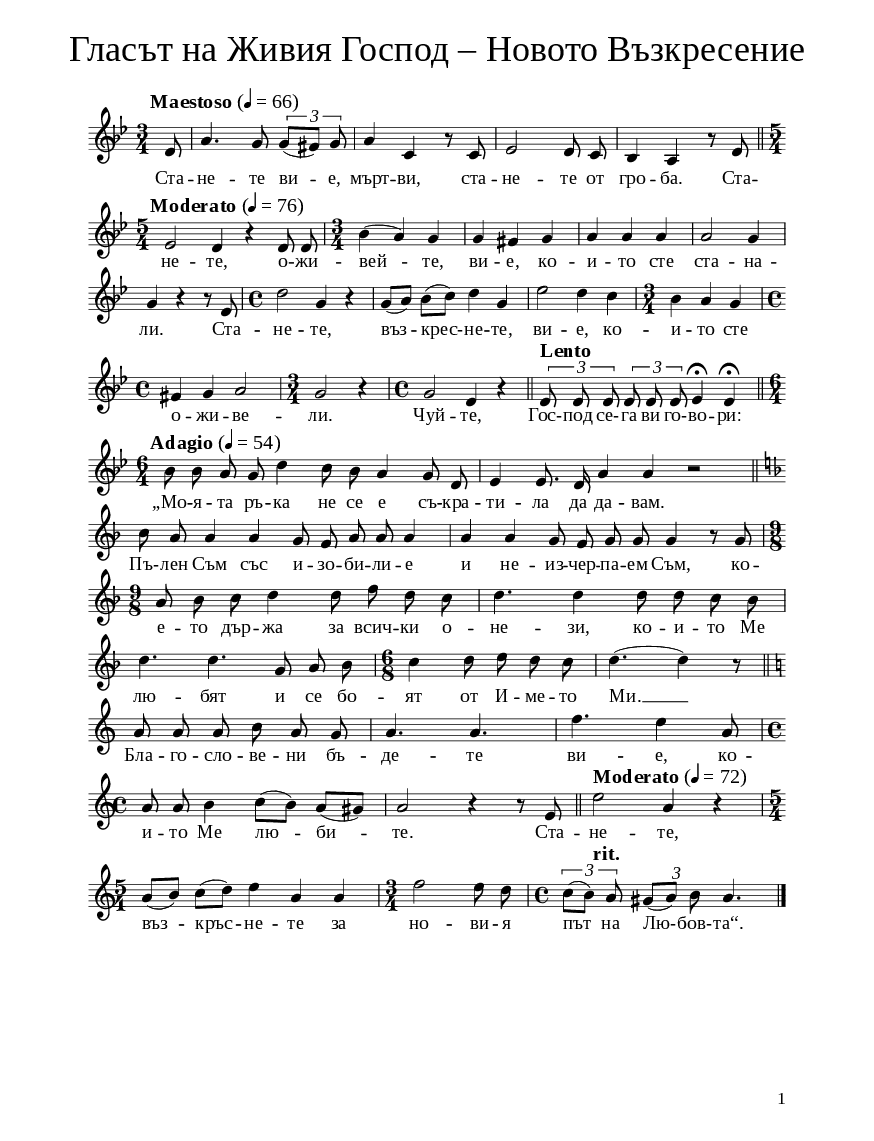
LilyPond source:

\version "2.24.4"

% include paper part and global functions
\include "include/globals.ily"

\bookpart {
  \label #'ref190
  \tocItem \markup "Гласът на Живия Господ"
  \paper {
    print-all-headers = ##t
    print-page-number = ##t
    print-first-page-number = ##t

    % put page numbers on the bottom
    oddHeaderMarkup = \markup ""
    evenHeaderMarkup = \markup ""
    oddFooterMarkup = \markup
    \fill-line {
      ""
      \if \should-print-page-number \fromproperty #'page:page-number-string
    }
    evenFooterMarkup = \markup
    \fill-line {
      \if \should-print-page-number \fromproperty #'page:page-number-string
      ""
    }

    left-margin = 1.5\cm
    right-margin = 1.5\cm
    top-margin = 1.6\cm
    bottom-margin = 1.2\cm
    ragged-bottom = ##t % do not spread the staves to fill the whole vertical space

    % change distance between staves
    system-system-spacing =
    #'((basic-distance . 8)
       (minimum-distance . 6)
       (padding . 1)
       (stretchability . 12))
  }
  \score {
    \layout {
      indent = 0.0\cm % remove first line indentation
      ragged-last = ##f % do spread last line to fill the whole space
      \override Staff.BarLine.thick-thickness = #4 %make the end and repeat bars thiner
      \override Score.VoltaBracket.font-size = #-1.7 % make the repeat number fontsize smaller
      

      \context {
        \Score
        \omit BarNumber %remove bar numbers
        \override KeySignature.X-offset = #-1.2 % decrease keysigniture offset
        \override TimeSignature.X-offset = #-1.8 % decrease time signiture offset
        \override MetronomeMark.font-size = #1.5 % increase the tempo fontsize
        \override TupletNumber.font-size = #0.4 % increase the triol number

      } % context

      \context {
        % change staff size
        \Staff
        fontSize = #+0 % affects notes size only
        \override StaffSymbol.staff-space = #(magstep -3)
        \override StaffSymbol.thickness = #0.5
        \override BarLine.hair-thickness = #1
        %\override StaffSymbol.ledger-line-thickness = #'(0 . 0)
      }

      \context {
        % adjust space between staff and lyrics and between the two lyric lines
        \Lyrics
        \override VerticalAxisGroup.nonstaff-relatedstaff-spacing = #'((padding . 0.73))
        \override VerticalAxisGroup.nonstaff-nonstaff-spacing = #'((minimum-distance . 2))
        includeGraceNotes = ##t
      }
    } % layout

    \new Voice \absolute {
      \clef treble
      \key g \minor
      \time 3/4
      \tempoFunc "Maestoso" 4 "66"

      \partial 8
      d'8 | % 2
      a'4. g'8 \tuplet 3/2 {
        g'8 ( [ fis'8 ])  g'8
      }
      | % 3
      a'4 c'4 r8 c'8 | % 4
      es'2 \autoBeamOff d'8 c'8  | % 5
      bes4 a4 r8 d'8 \bar "||" \break | % 6
      \time 5/4  | % 6
      \tempoFunc "Moderato" 4 "76"
      es'2 d'4 r4 d'8 d'8 | % 7
      \time 3/4  | % 7
      bes'4 ( a'4 ) g'4 | % 8
      g'4 fis'4 g'4 | % 9
      a'4 a'4 a'4 |
      a'2 g'4 \break  | % 11
      g'4 r4 r8 d'8 | % 12
      \time 4/4  | % 12
      d''2 g'4 r4| % 13
      g'8 ( [ a'8 ) ]  bes'8 ( [  c''8 )
      ]  d''4 g'4 |  % 14
      es''2  d''4  c''4 | % 15
      \time 3/4  | % 15
      bes'4 a'4 g'4 \break | % 16
      \time 4/4  | % 16
      fis'4 g'4 a'2 | % 17
      \time 3/4  | % 17
      g'2 r4 | % 18
      \time 4/4  | % 18
      g'2 d'4 r4 \bar "||"
      \autoBeamOff
      \tempo "Lento"
      \times 2/3  {
        d'8  d'8 d'8
      }
      \times 2/3  {
        d'8 d'8 d'8
      }
      es'4 ^\fermata d'4 ^\fermata \bar "||"
      \break |
      \tempoFunc "Adagio" 4 "54"
      \time 6/4
      bes'8  bes'8 a'8 g'8
      d''4  c''8  bes'8  % 21
      a'4 g'8 d'8 | es'4 es'8. d'16 a'4 a'4 r2 \break \bar "||" | % 23

      \key f \major
      c''8 a'8 a'4 a'4  g'8 f'8 a'8 a'8 a'4 | % 25
      a'4 a'4 g'8 f'8 g'8 g'8 g'4 r8 g'8 | \break  % 27
      \time 9/8
      \autoBeamOff
      a'8  bes'8  c''8  d''4
      d''8 f''8  d''8  c''8 | d''4.
      d''4  d''8
      d''8  c''8  bes'8 | \break
      d''4.
      d''4. g'8 a'8  bes'8 |
      \time 6/8
      c''4  d''8 e''8  d''8  c''8 |  d''4. (d''4) r8 | \bar "||" \break
      \key a \minor
      \autoBeamOff a'8 a'8 a'8 c''8 a'8 g'8 | a'4. a'4. |
      f''4.  e''4 a'8  | \break
      \time 4/4  | % 35
      a'8 a'8  b'4  c''8 ( [
      b'8 ) ]
      a'8 ( [ gis'8 ) ] | % 36
      a'2 r4 r8 e'8 \bar "||"
      | % 37
      | % 37
      \tempoFunc "Moderato" 4 "72"
      e''2 a'4 r4 |  \break  % 38

      \autoBeamOn

      \time 5/4 a'8 (  [ b'8] )   c''8 (  [ d''8] )  e''4 a'4  a'4 |
      \time 3/4
      f''2  \autoBeamOff e''8  d''8 |
      \time 4/4
      \tweak direction #up \times 2/3 {
        \once \override Slur.positions = #'(1 . 1)
        \tempo "         rit." c''8   ( [  b'8 ) ]  a'8
      }
      \once \omit TupletBracket \times 2/3 {
        gis'8 ( [  a'8
        ) ] b'8
      }
      a'4.
      \bar "|."

    }

    \addlyrics {
      Ста -- не -- те ви -- е, мърт --
      ви, ста -- не -- те от гро -- ба.
      Ста -- не -- те, о -- жи -- вей --
      те, ви -- е, ко -- и -- то сте ста --
      на -- ли. Ста -- не -- те, въз --
      "крес-" -- не -- те, ви -- е, ко -- и
      -- то сте о -- жи -- ве -- ли. Чуй --
      те, "Гос-" -- под "се-" -- га ви "го-" --
      во -- ри: „Мо -- я -- та ръ -- ка
      не се е съ -- кра -- ти -- ла да
      да -- вам. "Пъ-" -- лен Съм със и --
      зо -- би -- ли -- е и не -- из -- чер
      -- па -- ем Съм, ко -- е -- то дър --
      жа за всич -- ки о -- не -- зи, ко
      -- и -- то Ме лю -- бят и се бо --
      ят от И -- ме -- то Ми. __ Бла -- го --
      сло -- ве -- ни бъ -- де -- те ви --
      е, ко -- и -- то Ме лю -- би
      -- те. Ста -- не -- те, въз --
      кръс -- не -- те за но -- ви -- я
      път на "Лю-" -- "бов-" -- та“.}

      \header {
        title = \titleFunc #'ref_desc_15 "Гласът на Живия Господ – Новото Възкресение" " Glasăt na Živija Gospod – Novoto Văzkresenie"
      }

      \midi{}

    } % score

  } % bookpart

  % Più mosso
  %
